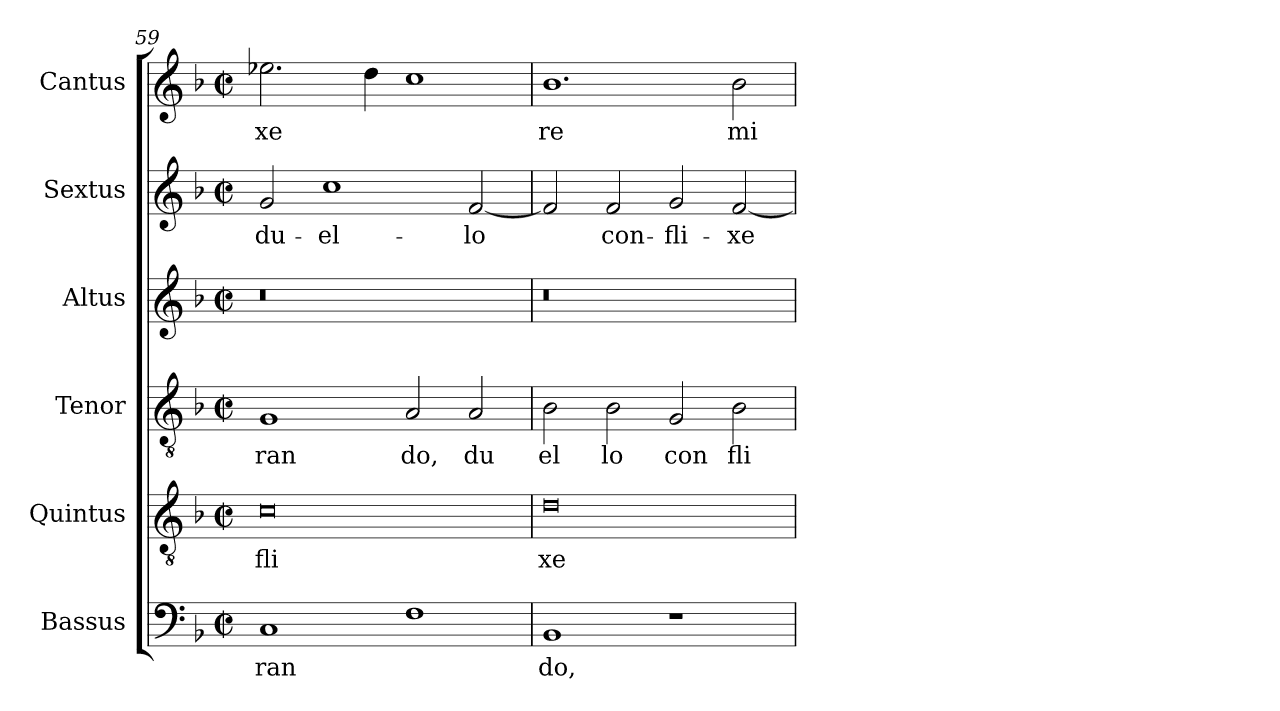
**kern	**text	**kern	**text	**kern	**text	**kern	**kern	**text	**kern	**text
*part6	*part6	*part5	*part5	*part4	*part4	*part3	*part2	*part2	*part1	*part1
*staff6	*staff6	*staff5	*staff5	*staff4	*staff4	*staff3	*staff2	*staff2	*staff1	*staff1
*I"Bassus	*	*I"Quintus	*	*I"Tenor	*	*I"Altus	*I"Sextus	*	*I"Cantus	*
!!LO:PB:g=z
*clefF4	*	*clefGv2	*	*clefGv2	*	*clefG2	*clefG2	*	*clefG2	*
*k[b-]	*	*k[b-]	*	*k[b-]	*	*k[b-]	*k[b-]	*	*k[b-]	*
*F:	*	*F:	*	*F:	*	*F:	*F:	*	*F:	*
*M2/2	*	*M2/2	*	*M2/2	*	*M2/2	*M2/2	*	*M2/2	*
*met(c|)	*	*met(c|)	*	*met(c|)	*	*met(c|)	*met(c|)	*	*met(c|)	*
=59	=59	=59	=59	=59	=59	=59	=59	=59	=59	=59
!	!LO:LY:b	!	!LO:LY:b:cj	!	!LO:LY:b:cj	!	!	!LO:LY:b:cj	!	!LO:LY:b:cj
1C	ran	0c	fli	1G	ran	0r	2g/	du-	2.ee-X\	-xe
!	!	!	!	!	!	!	!	!LO:LY:b:cj	!	!
.	.	.	.	.	.	.	1cc	-el-	.	.
.	.	.	.	.	.	.	.	.	4dd\	.
!	!	!	!	!	!LO:LY:b:cj	!	!	!	!	!
1F	.	.	.	2A/	do,	.	.	.	1cc	.
!	!	!	!	!	!LO:LY:b:cj	!	!	!LO:LY:b:cj	!	!
.	.	.	.	2A/	du	.	[<2f/	-lo	.	.
=60	=60	=60	=60	=60	=60	=60	=60	=60	=60	=60
!	!LO:LY:b:cj	!	!LO:LY:b:cj	!	!LO:LY:b:cj	!	!	!	!	!LO:LY:b:cj
1BB-	do,	0d	xe	2B-\	el	0r	2f/]	.	1.b-	re
!	!	!	!	!	!LO:LY:b:cj	!	!	!LO:LY:b:cj	!	!
.	.	.	.	2B-\	lo	.	2f/	con-	.	.
!	!	!	!	!	!LO:LY:b:cj	!	!	!LO:LY:b:cj	!	!
1r	.	.	.	2G/	con	.	2g/	-fli-	.	.
!	!	!	!	!	!LO:LY:b:cj	!	!	!LO:LY:b:cj	!	!LO:LY:b:cj
.	.	.	.	2B-\	fli	.	[<2f/	-xe-	2b-\	mi
=	=	=	=	=	=	=	=	=	=	=
*-	*-	*-	*-	*-	*-	*-	*-	*-	*-	*-
